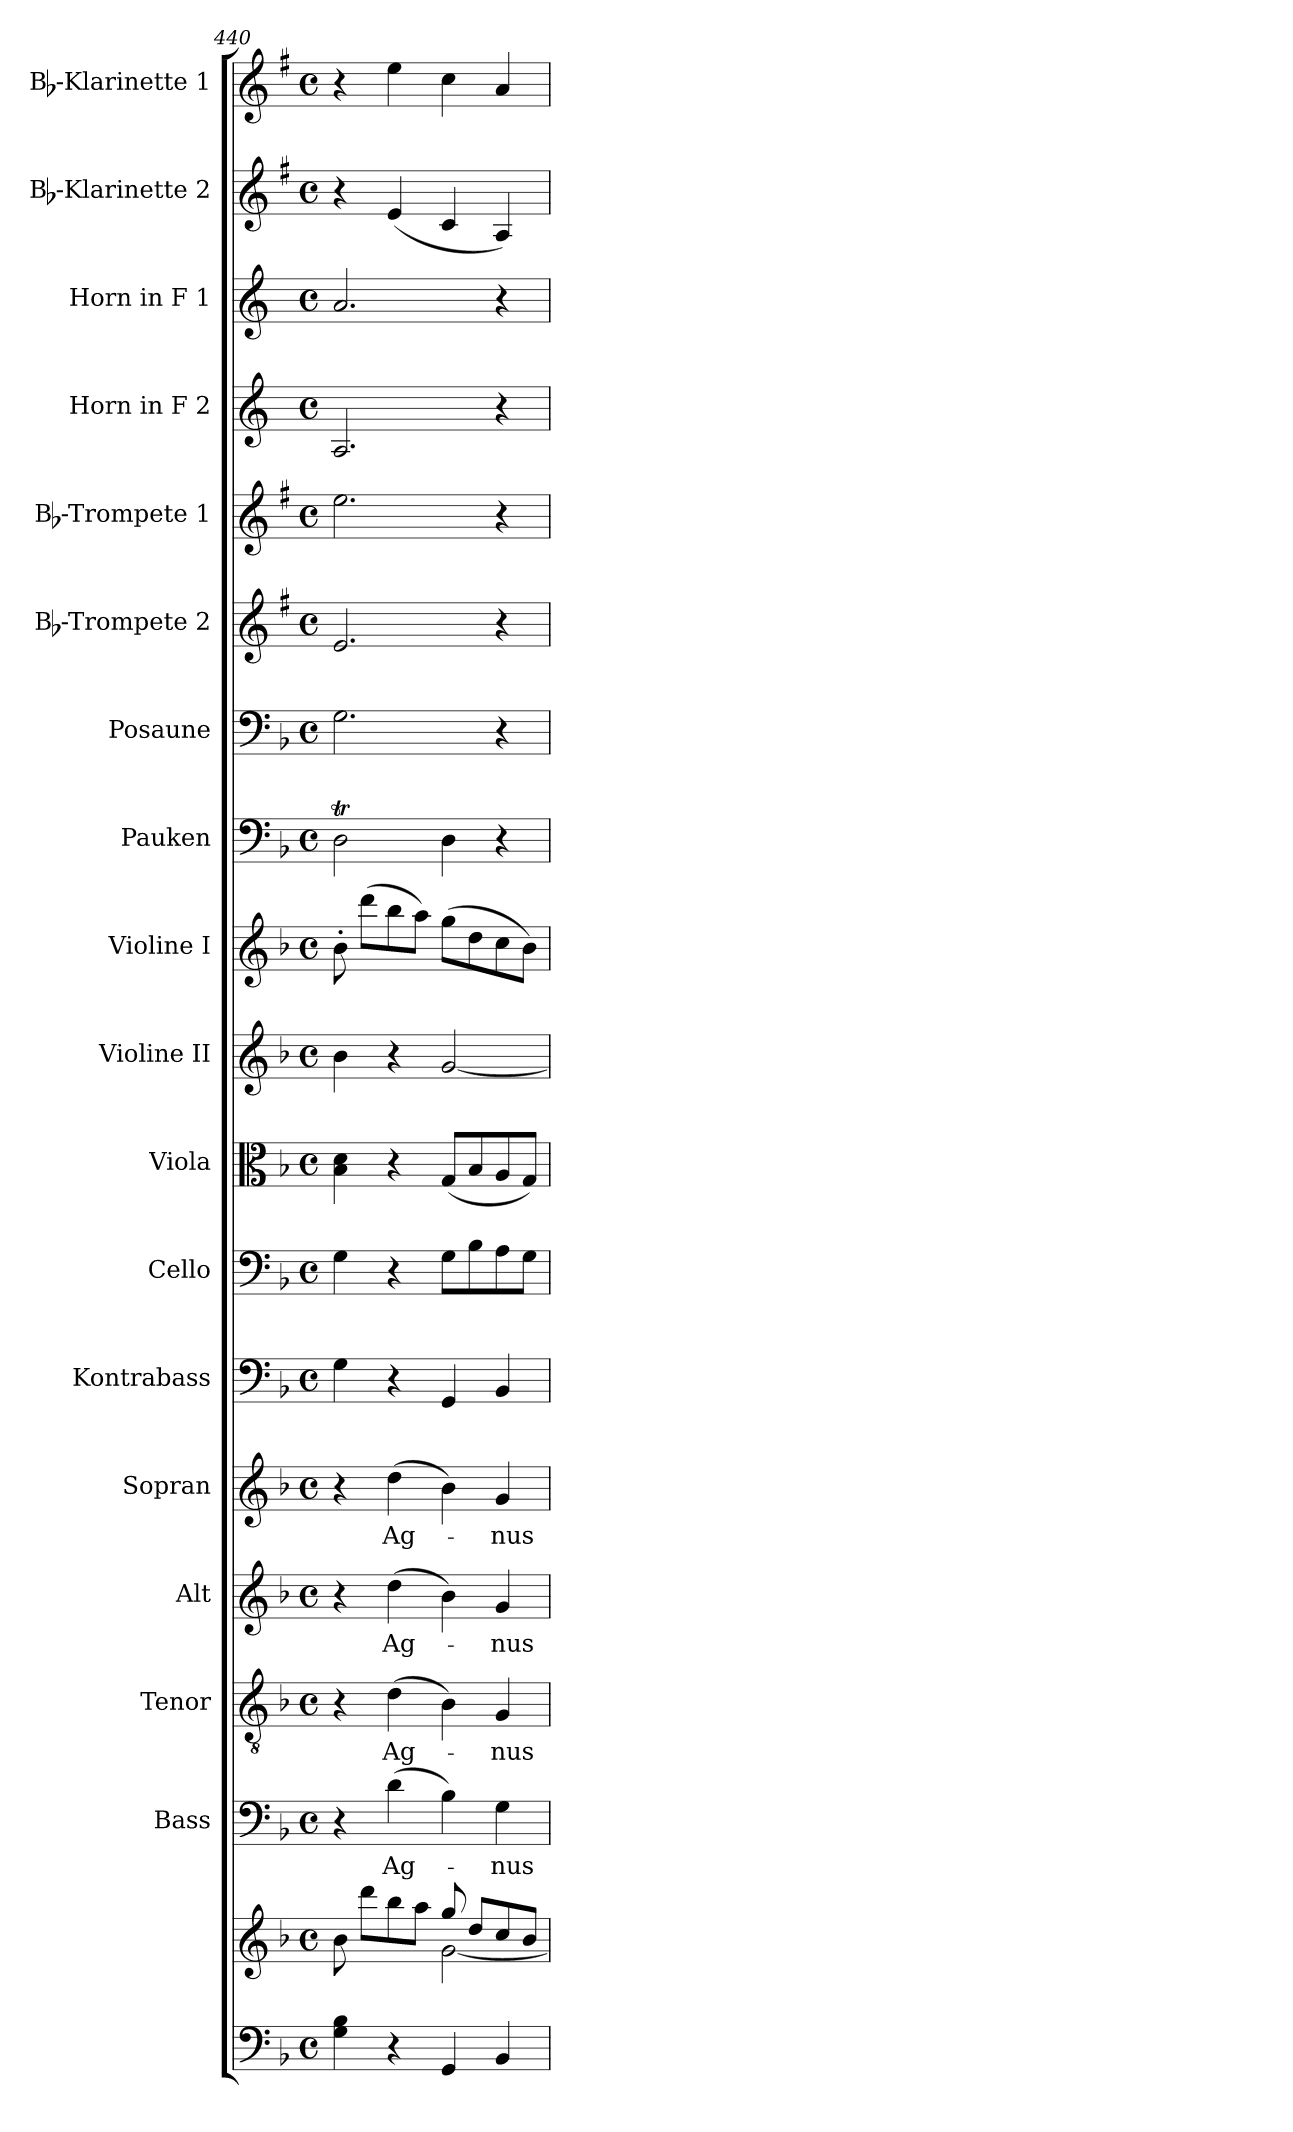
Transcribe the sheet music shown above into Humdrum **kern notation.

**kern	**kern	**kern	**text	**kern	**text	**kern	**text	**kern	**text	**kern	**kern	**kern	**kern	**kern	**kern	**kern	**kern	**kern	**kern	**kern	**kern	**kern
*part18	*part18	*part17	*part17	*part16	*part16	*part15	*part15	*part14	*part14	*part13	*part12	*part11	*part10	*part9	*part8	*part7	*part6	*part5	*part4	*part3	*part2	*part1
*staff19	*staff18	*staff17	*staff17	*staff16	*staff16	*staff15	*staff15	*staff14	*staff14	*staff13	*staff12	*staff11	*staff10	*staff9	*staff8	*staff7	*staff6	*staff5	*staff4	*staff3	*staff2	*staff1
*	*	*I"Bass	*	*I"Tenor	*	*I"Alt	*	*I"Sopran	*	*I"Kontrabass	*I"Cello	*I"Viola	*I"Violine II	*I"Violine I	*I"Pauken	*I"Posaune	*I"Bb-Trompete 2	*I"Bb-Trompete 1	*I"Horn in F 2	*I"Horn in F 1	*I"Bb-Klarinette 2	*I"Bb-Klarinette 1
*	*	*I'B.	*	*I'T.	*	*I'A.	*	*I'S.	*	*I'Kb.	*	*I'Vla.	*I'Vl. II	*I'Vl. I	*I'Pk.	*I'Pos.	*I'Bb Trp. 2	*I'Bb Trp. 1	*	*	*I'Bb Kl. 2	*I'Bb Kl. 1
*clefF4	*clefG2	*clefF4	*	*clefGv2	*	*clefG2	*	*clefG2	*	*clefF4	*clefF4	*clefC3	*clefG2	*clefG2	*clefF4	*clefF4	*clefG2	*clefG2	*clefG2	*clefG2	*clefG2	*clefG2
*	*	*	*	*	*	*	*	*	*	*ITrd7c12	*	*	*	*	*	*	*ITrd1c2	*ITrd1c2	*ITrd4c7	*ITrd4c7	*ITrd1c2	*ITrd1c2
*k[b-]	*k[b-]	*k[b-]	*	*k[b-]	*	*k[b-]	*	*k[b-]	*	*k[b-]	*k[b-]	*k[b-]	*k[b-]	*k[b-]	*k[b-]	*k[b-]	*k[b-]	*k[b-]	*k[b-]	*k[b-]	*k[b-]	*k[b-]
*F:	*F:	*F:	*	*F:	*	*F:	*	*F:	*	*F:	*F:	*F:	*F:	*F:	*F:	*F:	*F:	*F:	*F:	*F:	*F:	*F:
*M4/4	*M4/4	*M4/4	*	*M4/4	*	*M4/4	*	*M4/4	*	*M4/4	*M4/4	*M4/4	*M4/4	*M4/4	*M4/4	*M4/4	*M4/4	*M4/4	*M4/4	*M4/4	*M4/4	*M4/4
*met(c)	*met(c)	*met(c)	*	*met(c)	*	*met(c)	*	*met(c)	*	*met(c)	*met(c)	*met(c)	*met(c)	*met(c)	*met(c)	*met(c)	*met(c)	*met(c)	*met(c)	*met(c)	*met(c)	*met(c)
=440	=440	=440	=440	=440	=440	=440	=440	=440	=440	=440	=440	=440	=440	=440	=440	=440	=440	=440	=440	=440	=440	=440
*	*^	*	*	*	*	*	*	*	*	*	*	*	*	*	*	*	*	*	*	*	*	*
4G\ 4B-\	2ryy	8b-\	4r	.	4r	.	4r	.	4r	.	4GG\	4G\	4B-\ 4d\	4b-\	8b-'>\	2DT\	2.G\	2.d/	2.dd\	2.D/	2.d/	4r	4r
.	.	8ddd\L	.	.	.	.	.	.	.	.	.	.	.	.	(>8ddd\L	.	.	.	.	.	.	.	.
!	!	!	!	!LO:LY:b	!	!LO:LY:b	!	!LO:LY:b	!	!LO:LY:b	!	!	!	!	!	!	!	!	!	!	!	!	!
4r	.	8bb-\	(>4d\	Ag-	(>4d\	Ag-	(>4dd\	Ag-	(>4dd\	Ag-	4r	4r	4r	4r	8bb-\	.	.	.	.	.	.	(<4d/	4dd\
.	.	8aa\J	.	.	.	.	.	.	.	.	.	.	.	.	8aa\J)	.	.	.	.	.	.	.	.
4GG/	(8gg/	[<2g\	4B-\)	.	4B-\)	.	4b-\)	.	4b-\)	.	4GGG/	8G\L	(<8G/L	[2g/	(>8gg\L	4D\	.	.	.	.	.	4B-/	4b-\
.	8dd/L	.	.	.	.	.	.	.	.	.	.	8B-\	8B-/	.	8dd\	.	.	.	.	.	.	.	.
!	!	!	!	!LO:LY:b	!	!LO:LY:b	!	!LO:LY:b	!	!LO:LY:b	!	!	!	!	!	!	!	!	!	!	!	!	!
4BB-/	8cc/	.	4G\	-nus	4G/	-nus	4g/	-nus	4g/	-nus	4BBB-/	8A\	8A/	.	8cc\	4r	4r	4r	4r	4r	4r	4G/)	4g/
.	8b-/J	.	.	.	.	.	.	.	.	.	.	8G\J	8G/J)	.	8b-\J)	.	.	.	.	.	.	.	.
*	*v	*v	*	*	*	*	*	*	*	*	*	*	*	*	*	*	*	*	*	*	*	*	*
=	=	=	=	=	=	=	=	=	=	=	=	=	=	=	=	=	=	=	=	=	=	=
*-	*-	*-	*-	*-	*-	*-	*-	*-	*-	*-	*-	*-	*-	*-	*-	*-	*-	*-	*-	*-	*-	*-
